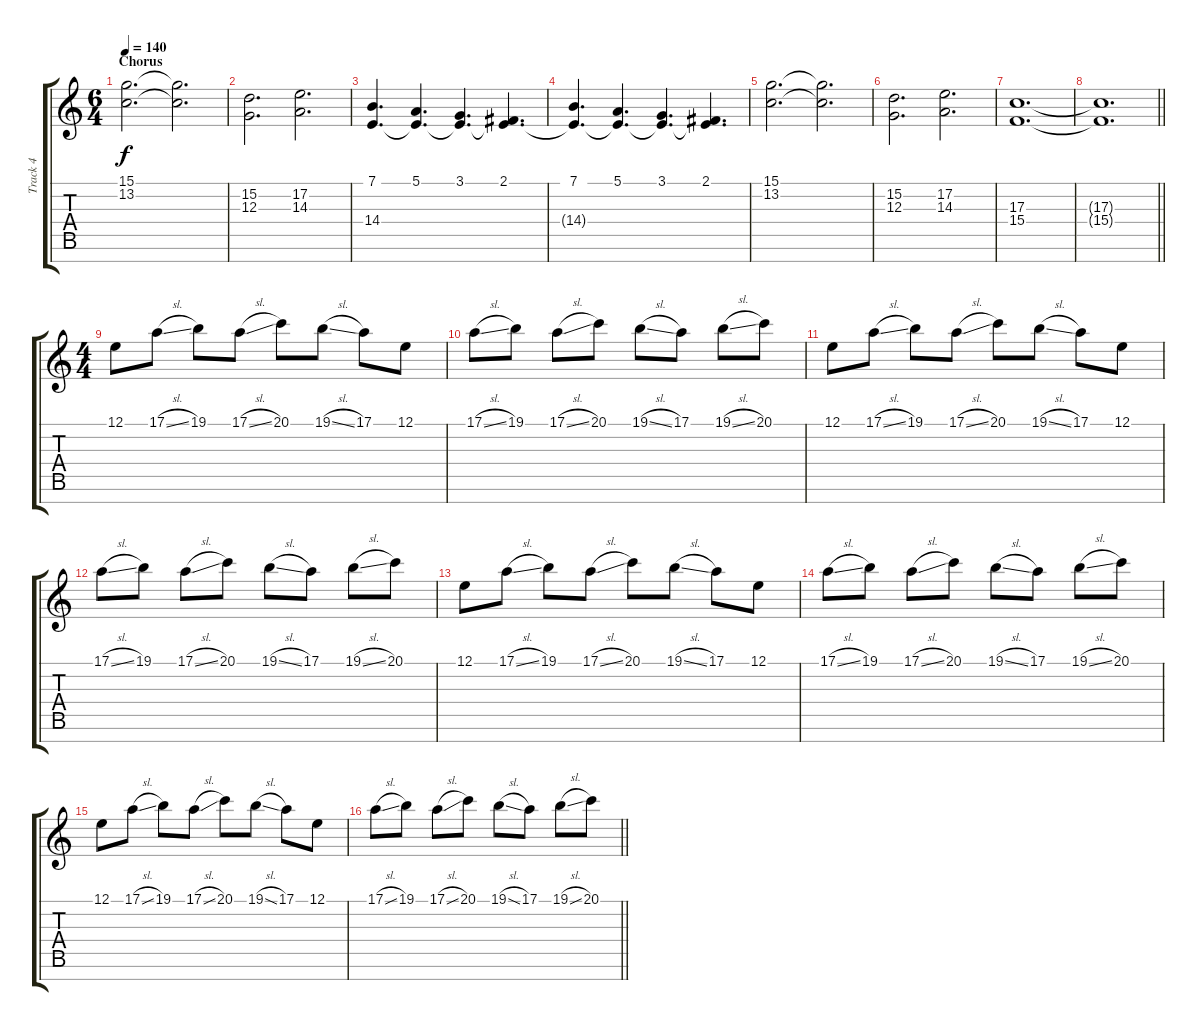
\track ("Track 4" "Track 4") {instrument lead2sawtooth}
\staff {score tabs}
\tuning (E4 B3 G3 D3 A2 E2 B1) {hide}
\ts (6 4)
\section ("" "Chorus")
\tempo 140
\clef g2
\ks c
(15.1 13.2).2{d dy f instrument choiraahs} (15.1{t} 13.2{t}).2{d} |
(15.2 12.3).2{d} (17.2 14.3).2{d} |
(7.1 14.4).4{d} (5.1 14.4{t}).4{d} (3.1 14.4{t}).4{d} (2.1 14.4{t}).4{d} |
(7.1 14.4{t}).4{d} (5.1 14.4{t}).4{d} (3.1 14.4{t}).4{d} (2.1 14.4{t}).4{d} |
(15.1 13.2).2{d instrument choiraahs} (15.1{t} 13.2{t}).2{d} |
(15.2 12.3).2{d} (17.2 14.3).2{d} |
(17.3 15.4).1{d} |
\barLineRight lightlight
(17.3{t} 15.4{t}).1{d} |
\ts (4 4)
\section ("" "")
12.1.8{instrument lead2sawtooth} 17.1{sl}.8 19.1.8 17.1{sl}.8 20.1.8 19.1{sl}.8 17.1.8 12.1.8 |
17.1{sl}.8 19.1.8 17.1{sl}.8 20.1.8 19.1{sl}.8 17.1.8 19.1{sl}.8 20.1.8 |
12.1.8{instrument lead2sawtooth} 17.1{sl}.8 19.1.8 17.1{sl}.8 20.1.8 19.1{sl}.8 17.1.8 12.1.8 |
17.1{sl}.8 19.1.8 17.1{sl}.8 20.1.8 19.1{sl}.8 17.1.8 19.1{sl}.8 20.1.8 |
12.1.8{instrument lead2sawtooth} 17.1{sl}.8 19.1.8 17.1{sl}.8 20.1.8 19.1{sl}.8 17.1.8 12.1.8 |
17.1{sl}.8 19.1.8 17.1{sl}.8 20.1.8 19.1{sl}.8 17.1.8 19.1{sl}.8 20.1.8 |
12.1.8{instrument lead2sawtooth} 17.1{sl}.8 19.1.8 17.1{sl}.8 20.1.8 19.1{sl}.8 17.1.8 12.1.8 |
\barLineRight lightlight
17.1{sl}.8 19.1.8 17.1{sl}.8 20.1.8 19.1{sl}.8 17.1.8 19.1{sl}.8 20.1.8
